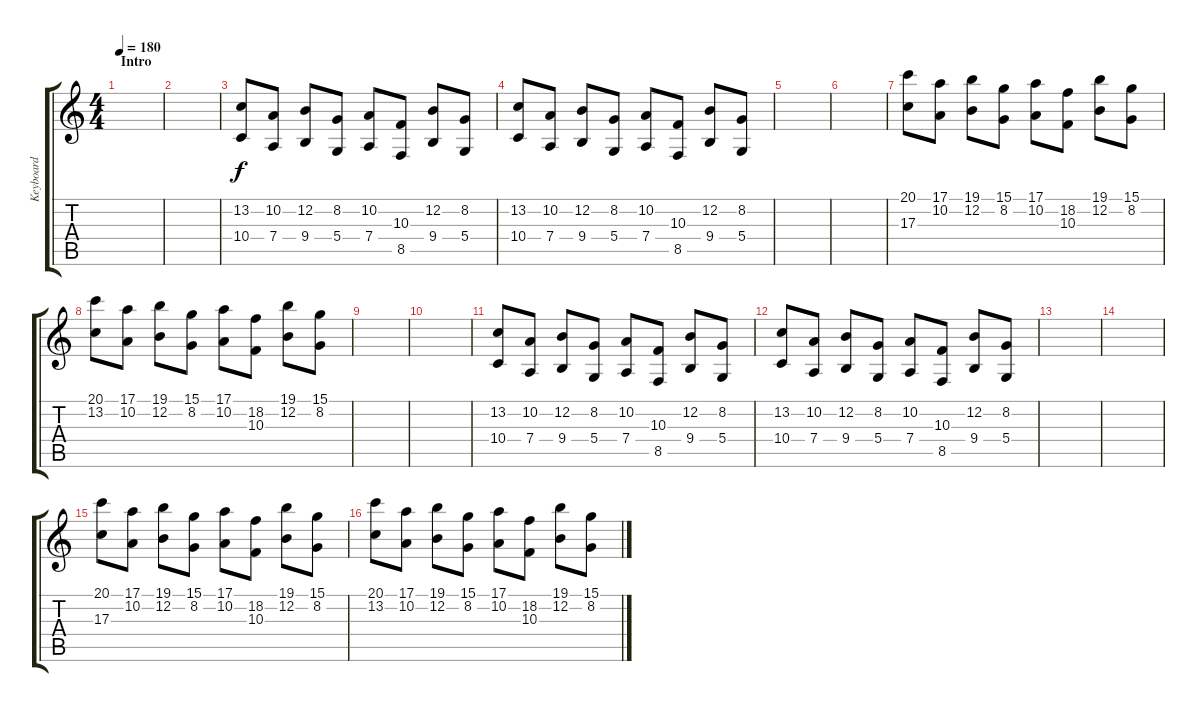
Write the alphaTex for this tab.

\track ("Keyboard" "Keyboard") {instrument harpsichord}
\staff {score tabs}
\tuning (E4 B3 G3 D3 A2 E2) {hide}
\ts (4 4)
\section ("" "Intro")
\tempo 180
\clef g2
\ks c
|
|
(13.2 10.4).8 (10.2 7.4).8 (12.2 9.4).8 (8.2 5.4).8 (10.2 7.4).8 (10.3 8.5).8 (12.2 9.4).8 (8.2 5.4).8 |
(13.2 10.4).8 (10.2 7.4).8 (12.2 9.4).8 (8.2 5.4).8 (10.2 7.4).8 (10.3 8.5).8 (12.2 9.4).8 (8.2 5.4).8 |
|
|
(20.1 17.3).8 (17.1 10.2).8 (19.1 12.2).8 (15.1 8.2).8 (17.1 10.2).8 (18.2 10.3).8 (19.1 12.2).8 (15.1 8.2).8 |
(20.1 13.2).8 (17.1 10.2).8 (19.1 12.2).8 (15.1 8.2).8 (17.1 10.2).8 (18.2 10.3).8 (19.1 12.2).8 (15.1 8.2).8 |
|
|
(13.2 10.4).8 (10.2 7.4).8 (12.2 9.4).8 (8.2 5.4).8 (10.2 7.4).8 (10.3 8.5).8 (12.2 9.4).8 (8.2 5.4).8 |
(13.2 10.4).8 (10.2 7.4).8 (12.2 9.4).8 (8.2 5.4).8 (10.2 7.4).8 (10.3 8.5).8 (12.2 9.4).8 (8.2 5.4).8 |
|
|
(20.1 17.3).8 (17.1 10.2).8 (19.1 12.2).8 (15.1 8.2).8 (17.1 10.2).8 (18.2 10.3).8 (19.1 12.2).8 (15.1 8.2).8 |
(20.1 13.2).8 (17.1 10.2).8 (19.1 12.2).8 (15.1 8.2).8 (17.1 10.2).8 (18.2 10.3).8 (19.1 12.2).8 (15.1 8.2).8
